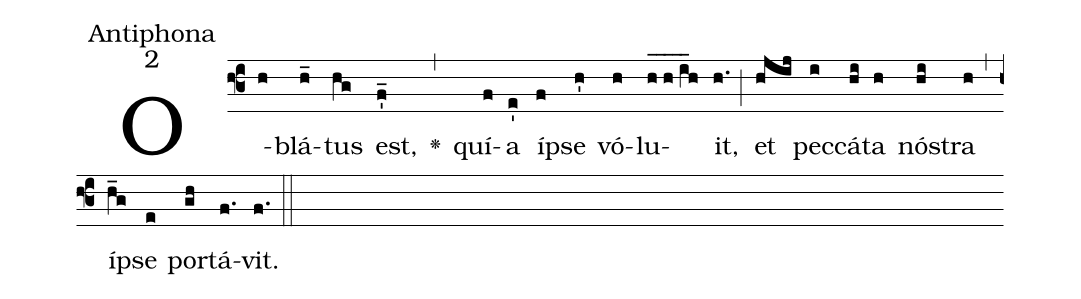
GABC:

office-part:Antiphona;
mode:2;
%%
(f3)
O(h)blá(h_)tus(hg) est,(f'_) <v>\greheightstar</v>(,)
quí(f)a(e') í(f)pse(h') vó(h)lu(h_//h_//i_h)it,(h.) (;)
et(hjij) pec(i)cá(hi)ta(h) nó(hi)stra(h) (,)
í(h_g)pse(e) por(gh)tá(f.)vit.(f.) (::)
